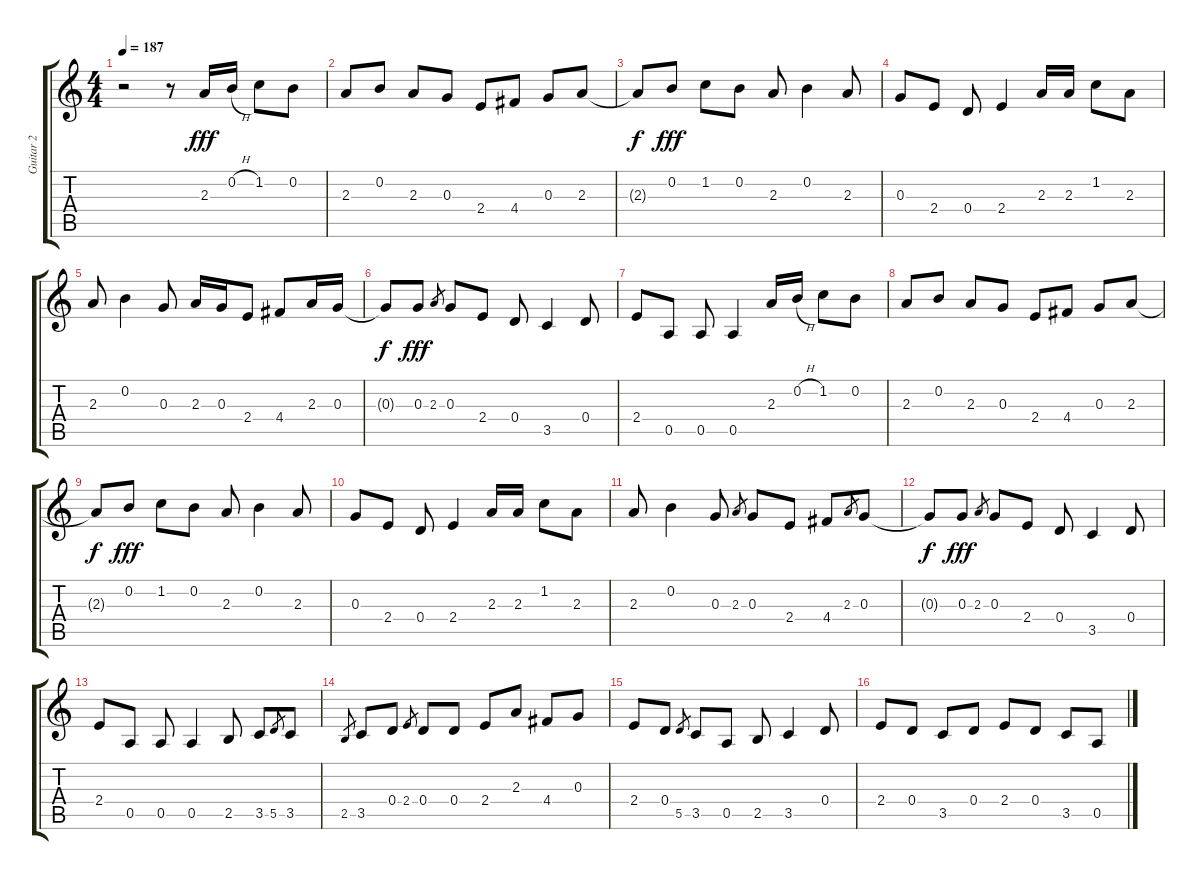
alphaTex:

\track ("Guitar 2" "Guitar 2") {instrument electricguitarjazz}
\staff {score tabs}
\tuning (E4 B3 G3 D3 A2 E2) {hide}
\ts (4 4)
\tempo 187
\clef g2
\ks c
r.2{dy fff instrument electricguitarjazz} r.8 2.3.16 0.2{h}.16 1.2.8 0.2.8 |
2.3.8 0.2.8 2.3.8 0.3.8 2.4.8 4.4.8 0.3.8 2.3.8 |
2.3{t}.8{dy f} 0.2.8{dy fff} 1.2.8 0.2.8 2.3.8 0.2.4 2.3.8 |
0.3.8 2.4.8 0.4.8 2.4.4 2.3.16 2.3.16 1.2.8 2.3.8 |
2.3.8 0.2.4 0.3.8 2.3.16 0.3.16 2.4.8 4.4.8 2.3.16 0.3.16 |
0.3{t}.8{dy f} 0.3.8{dy fff} 2.3.8{gr} 0.3.8 2.4.8 0.4.8 3.5.4 0.4.8 |
2.4.8 0.5.8 0.5.8 0.5.4 2.3.16 0.2{h}.16 1.2.8 0.2.8 |
2.3.8 0.2.8 2.3.8 0.3.8 2.4.8 4.4.8 0.3.8 2.3.8 |
2.3{t}.8{dy f} 0.2.8{dy fff} 1.2.8 0.2.8 2.3.8 0.2.4 2.3.8 |
0.3.8 2.4.8 0.4.8 2.4.4 2.3.16 2.3.16 1.2.8 2.3.8 |
2.3.8 0.2.4 0.3.8 2.3.8{gr} 0.3.8 2.4.8 4.4.8 2.3.8{gr} 0.3.8 |
0.3{t}.8{dy f} 0.3.8{dy fff} 2.3.8{gr} 0.3.8 2.4.8 0.4.8 3.5.4 0.4.8 |
2.4.8 0.5.8 0.5.8 0.5.4 2.5.8 3.5.8 5.5.8{gr} 3.5.8 |
2.5.8{gr} 3.5.8 0.4.8 2.4.8{gr} 0.4.8 0.4.8 2.4.8 2.3.8 4.4.8 0.3.8 |
2.4.8 0.4.8 5.5.8{gr} 3.5.8 0.5.8 2.5.8 3.5.4 0.4.8 |
2.4.8 0.4.8 3.5.8 0.4.8 2.4.8 0.4.8 3.5.8 0.5.8
